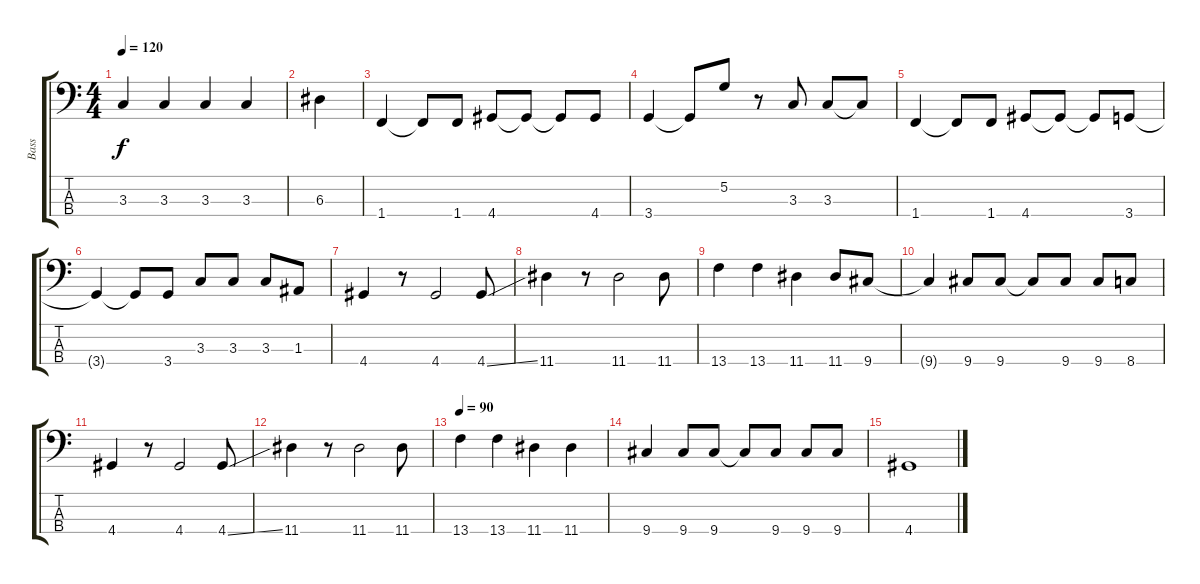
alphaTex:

\track ("Bass" "Bass") {instrument synthbass1}
\staff {score tabs}
\tuning (G2 D2 A1 E1) {hide}
\ts (4 4)
\tempo 120
\clef f4
\ks c
3.3.4{dy f} 3.3.4 3.3.4 3.3.4 |
6.3.4 |
1.4.4 1.4{t}.8 1.4.8 4.4.8 4.4{t}.8 4.4{t}.8 4.4.8 |
3.4.4 3.4{t}.8 5.2.8 r.8 3.3.8 3.3.8 3.3{t}.8 |
1.4.4 1.4{t}.8 1.4.8 4.4.8 4.4{t}.8 4.4{t}.8 3.4.8 |
3.4{t}.4 3.4{t}.8 3.4.8 3.3.8 3.3.8 3.3.8 1.3.8 |
4.4.4 r.8 4.4.2 4.4{ss}.8 |
11.4.4 r.8 11.4.2 11.4.8 |
13.4.4 13.4.4 11.4.4 11.4.8 9.4.8 |
9.4{t}.4 9.4.8 9.4.8 9.4{t}.8 9.4.8 9.4.8 8.4.8 |
4.4.4 r.8 4.4.2 4.4{ss}.8 |
11.4.4 r.8 11.4.2 11.4.8 |
\tempo 90
13.4.4 13.4.4 11.4.4 11.4.4 |
9.4.4 9.4.8 9.4.8 9.4{t}.8 9.4.8 9.4.8 9.4.8 |
4.4.1
